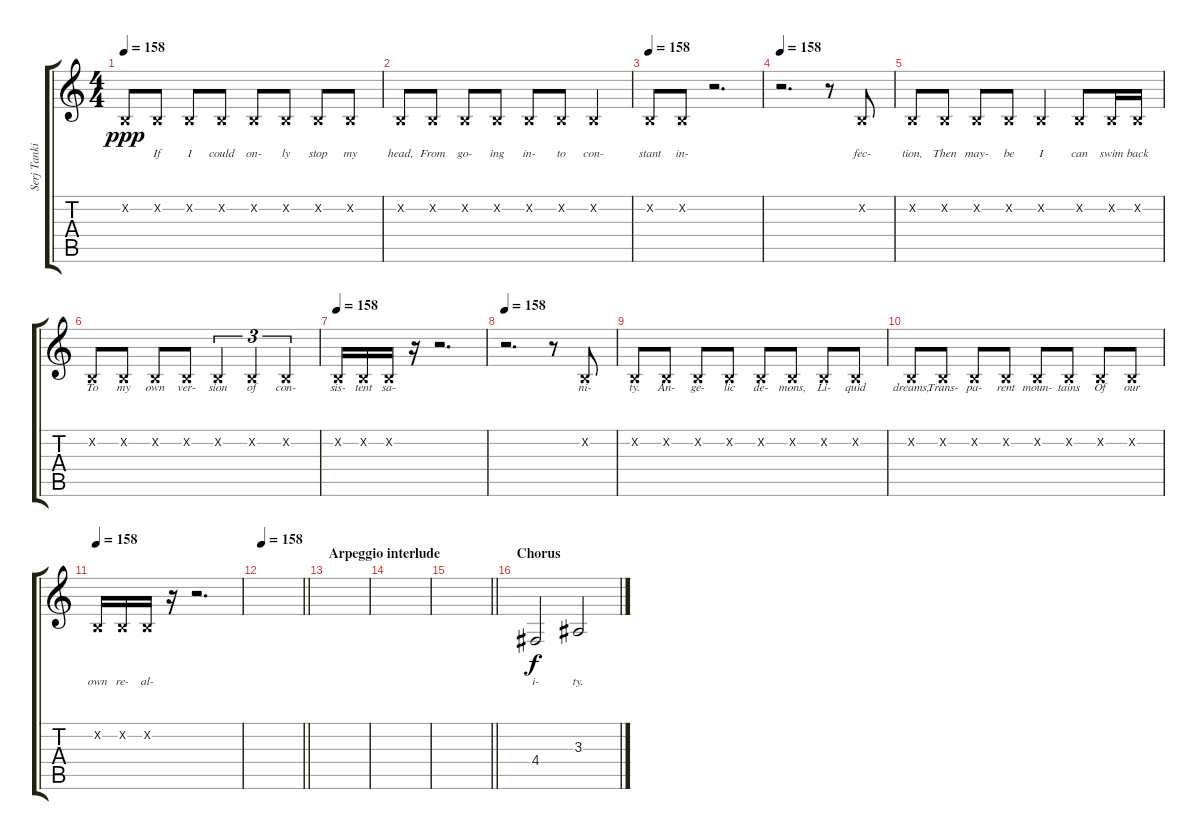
\track ("Serj Tankian (vocals)" "Serj Tanki") {instrument acousticgrandpiano}
\staff {score tabs}
\tuning (E4 B3 G3 D3 A2 E2) {hide}
\ts (4 4)
\tempo 158
\clef g2
\ks c
0.2{x}.8{lyrics (0 "") lyrics (1 "") lyrics (2 "") lyrics (3 "") lyrics (4 "") dy ppp} 0.2{x}.8{lyrics (0 "If") lyrics (1 "") lyrics (2 "") lyrics (3 "") lyrics (4 "")} 0.2{x}.8{lyrics (0 "I") lyrics (1 "") lyrics (2 "") lyrics (3 "") lyrics (4 "")} 0.2{x}.8{lyrics (0 "could") lyrics (1 "") lyrics (2 "") lyrics (3 "") lyrics (4 "")} 0.2{x}.8{lyrics (0 "on-") lyrics (1 "") lyrics (2 "") lyrics (3 "") lyrics (4 "")} 0.2{x}.8{lyrics (0 "ly") lyrics (1 "") lyrics (2 "") lyrics (3 "") lyrics (4 "")} 0.2{x}.8{lyrics (0 "stop") lyrics (1 "") lyrics (2 "") lyrics (3 "") lyrics (4 "")} 0.2{x}.8{lyrics (0 "my") lyrics (1 "") lyrics (2 "") lyrics (3 "") lyrics (4 "")} |
0.2{x}.8{lyrics (0 "head,") lyrics (1 "") lyrics (2 "") lyrics (3 "") lyrics (4 "")} 0.2{x}.8{lyrics (0 "From") lyrics (1 "") lyrics (2 "") lyrics (3 "") lyrics (4 "")} 0.2{x}.8{lyrics (0 "go-") lyrics (1 "") lyrics (2 "") lyrics (3 "") lyrics (4 "")} 0.2{x}.8{lyrics (0 "ing") lyrics (1 "") lyrics (2 "") lyrics (3 "") lyrics (4 "")} 0.2{x}.8{lyrics (0 "in-") lyrics (1 "") lyrics (2 "") lyrics (3 "") lyrics (4 "")} 0.2{x}.8{lyrics (0 "to") lyrics (1 "") lyrics (2 "") lyrics (3 "") lyrics (4 "")} 0.2{x}.4{lyrics (0 "con-") lyrics (1 "") lyrics (2 "") lyrics (3 "") lyrics (4 "")} |
\tempo 158
0.2{x}.8{lyrics (0 "stant") lyrics (1 "") lyrics (2 "") lyrics (3 "") lyrics (4 "")} 0.2{x}.8{lyrics (0 "in-") lyrics (1 "") lyrics (2 "") lyrics (3 "") lyrics (4 "")} r.2{d} |
\tempo 158
r.2{d} r.8 0.2{x}.8{lyrics (0 "fec-") lyrics (1 "") lyrics (2 "") lyrics (3 "") lyrics (4 "")} |
0.2{x}.8{lyrics (0 "tion,") lyrics (1 "") lyrics (2 "") lyrics (3 "") lyrics (4 "")} 0.2{x}.8{lyrics (0 "Then") lyrics (1 "") lyrics (2 "") lyrics (3 "") lyrics (4 "")} 0.2{x}.8{lyrics (0 "may-") lyrics (1 "") lyrics (2 "") lyrics (3 "") lyrics (4 "")} 0.2{x}.8{lyrics (0 "be") lyrics (1 "") lyrics (2 "") lyrics (3 "") lyrics (4 "")} 0.2{x}.4{lyrics (0 "I") lyrics (1 "") lyrics (2 "") lyrics (3 "") lyrics (4 "")} 0.2{x}.8{lyrics (0 "can") lyrics (1 "") lyrics (2 "") lyrics (3 "") lyrics (4 "")} 0.2{x}.16{lyrics (0 "swim") lyrics (1 "") lyrics (2 "") lyrics (3 "") lyrics (4 "")} 0.2{x}.16{lyrics (0 "back") lyrics (1 "") lyrics (2 "") lyrics (3 "") lyrics (4 "")} |
0.2{x}.8{lyrics (0 "To") lyrics (1 "") lyrics (2 "") lyrics (3 "") lyrics (4 "")} 0.2{x}.8{lyrics (0 "my") lyrics (1 "") lyrics (2 "") lyrics (3 "") lyrics (4 "")} 0.2{x}.8{lyrics (0 "own") lyrics (1 "") lyrics (2 "") lyrics (3 "") lyrics (4 "")} 0.2{x}.8{lyrics (0 "ver-") lyrics (1 "") lyrics (2 "") lyrics (3 "") lyrics (4 "")} 0.2{x}.4{tu (3 2) lyrics (0 "sion") lyrics (1 "") lyrics (2 "") lyrics (3 "") lyrics (4 "")} 0.2{x}.4{tu (3 2) lyrics (0 "of") lyrics (1 "") lyrics (2 "") lyrics (3 "") lyrics (4 "")} 0.2{x}.4{tu (3 2) lyrics (0 "con-") lyrics (1 "") lyrics (2 "") lyrics (3 "") lyrics (4 "")} |
\tempo 158
0.2{x}.16{lyrics (0 "sis-") lyrics (1 "") lyrics (2 "") lyrics (3 "") lyrics (4 "")} 0.2{x}.16{lyrics (0 "tent") lyrics (1 "") lyrics (2 "") lyrics (3 "") lyrics (4 "")} 0.2{x}.16{lyrics (0 "sa-") lyrics (1 "") lyrics (2 "") lyrics (3 "") lyrics (4 "")} r.16 r.2{d} |
\tempo 158
r.2{d} r.8 0.2{x}.8{lyrics (0 "ni-") lyrics (1 "") lyrics (2 "") lyrics (3 "") lyrics (4 "")} |
0.2{x}.8{lyrics (0 "ty.") lyrics (1 "") lyrics (2 "") lyrics (3 "") lyrics (4 "")} 0.2{x}.8{lyrics (0 "An-") lyrics (1 "") lyrics (2 "") lyrics (3 "") lyrics (4 "")} 0.2{x}.8{lyrics (0 "ge-") lyrics (1 "") lyrics (2 "") lyrics (3 "") lyrics (4 "")} 0.2{x}.8{lyrics (0 "lic") lyrics (1 "") lyrics (2 "") lyrics (3 "") lyrics (4 "")} 0.2{x}.8{lyrics (0 "de-") lyrics (1 "") lyrics (2 "") lyrics (3 "") lyrics (4 "")} 0.2{x}.8{lyrics (0 "mons,") lyrics (1 "") lyrics (2 "") lyrics (3 "") lyrics (4 "")} 0.2{x}.8{lyrics (0 "Li-") lyrics (1 "") lyrics (2 "") lyrics (3 "") lyrics (4 "")} 0.2{x}.8{lyrics (0 "quid") lyrics (1 "") lyrics (2 "") lyrics (3 "") lyrics (4 "")} |
0.2{x}.8{lyrics (0 "dreams,") lyrics (1 "") lyrics (2 "") lyrics (3 "") lyrics (4 "")} 0.2{x}.8{lyrics (0 "Trans-") lyrics (1 "") lyrics (2 "") lyrics (3 "") lyrics (4 "")} 0.2{x}.8{lyrics (0 "pa-") lyrics (1 "") lyrics (2 "") lyrics (3 "") lyrics (4 "")} 0.2{x}.8{lyrics (0 "rent") lyrics (1 "") lyrics (2 "") lyrics (3 "") lyrics (4 "")} 0.2{x}.8{lyrics (0 "moun-") lyrics (1 "") lyrics (2 "") lyrics (3 "") lyrics (4 "")} 0.2{x}.8{lyrics (0 "tains") lyrics (1 "") lyrics (2 "") lyrics (3 "") lyrics (4 "")} 0.2{x}.8{lyrics (0 "Of") lyrics (1 "") lyrics (2 "") lyrics (3 "") lyrics (4 "")} 0.2{x}.8{lyrics (0 "our") lyrics (1 "") lyrics (2 "") lyrics (3 "") lyrics (4 "")} |
\tempo 158
0.2{x}.16{lyrics (0 "own") lyrics (1 "") lyrics (2 "") lyrics (3 "") lyrics (4 "")} 0.2{x}.16{lyrics (0 "re-") lyrics (1 "") lyrics (2 "") lyrics (3 "") lyrics (4 "")} 0.2{x}.16{lyrics (0 "al-") lyrics (1 "") lyrics (2 "") lyrics (3 "") lyrics (4 "")} r.16 r.2{d} |
\tempo 158
\barLineRight lightlight
|
\section ("" "Arpeggio interlude")
|
|
\barLineRight lightlight
|
\section ("" "Chorus")
4.4.2{lyrics (0 "i-") lyrics (1 "") lyrics (2 "") lyrics (3 "") lyrics (4 "") dy f} 3.3.2{lyrics (0 "ty.") lyrics (1 "") lyrics (2 "") lyrics (3 "") lyrics (4 "")}
